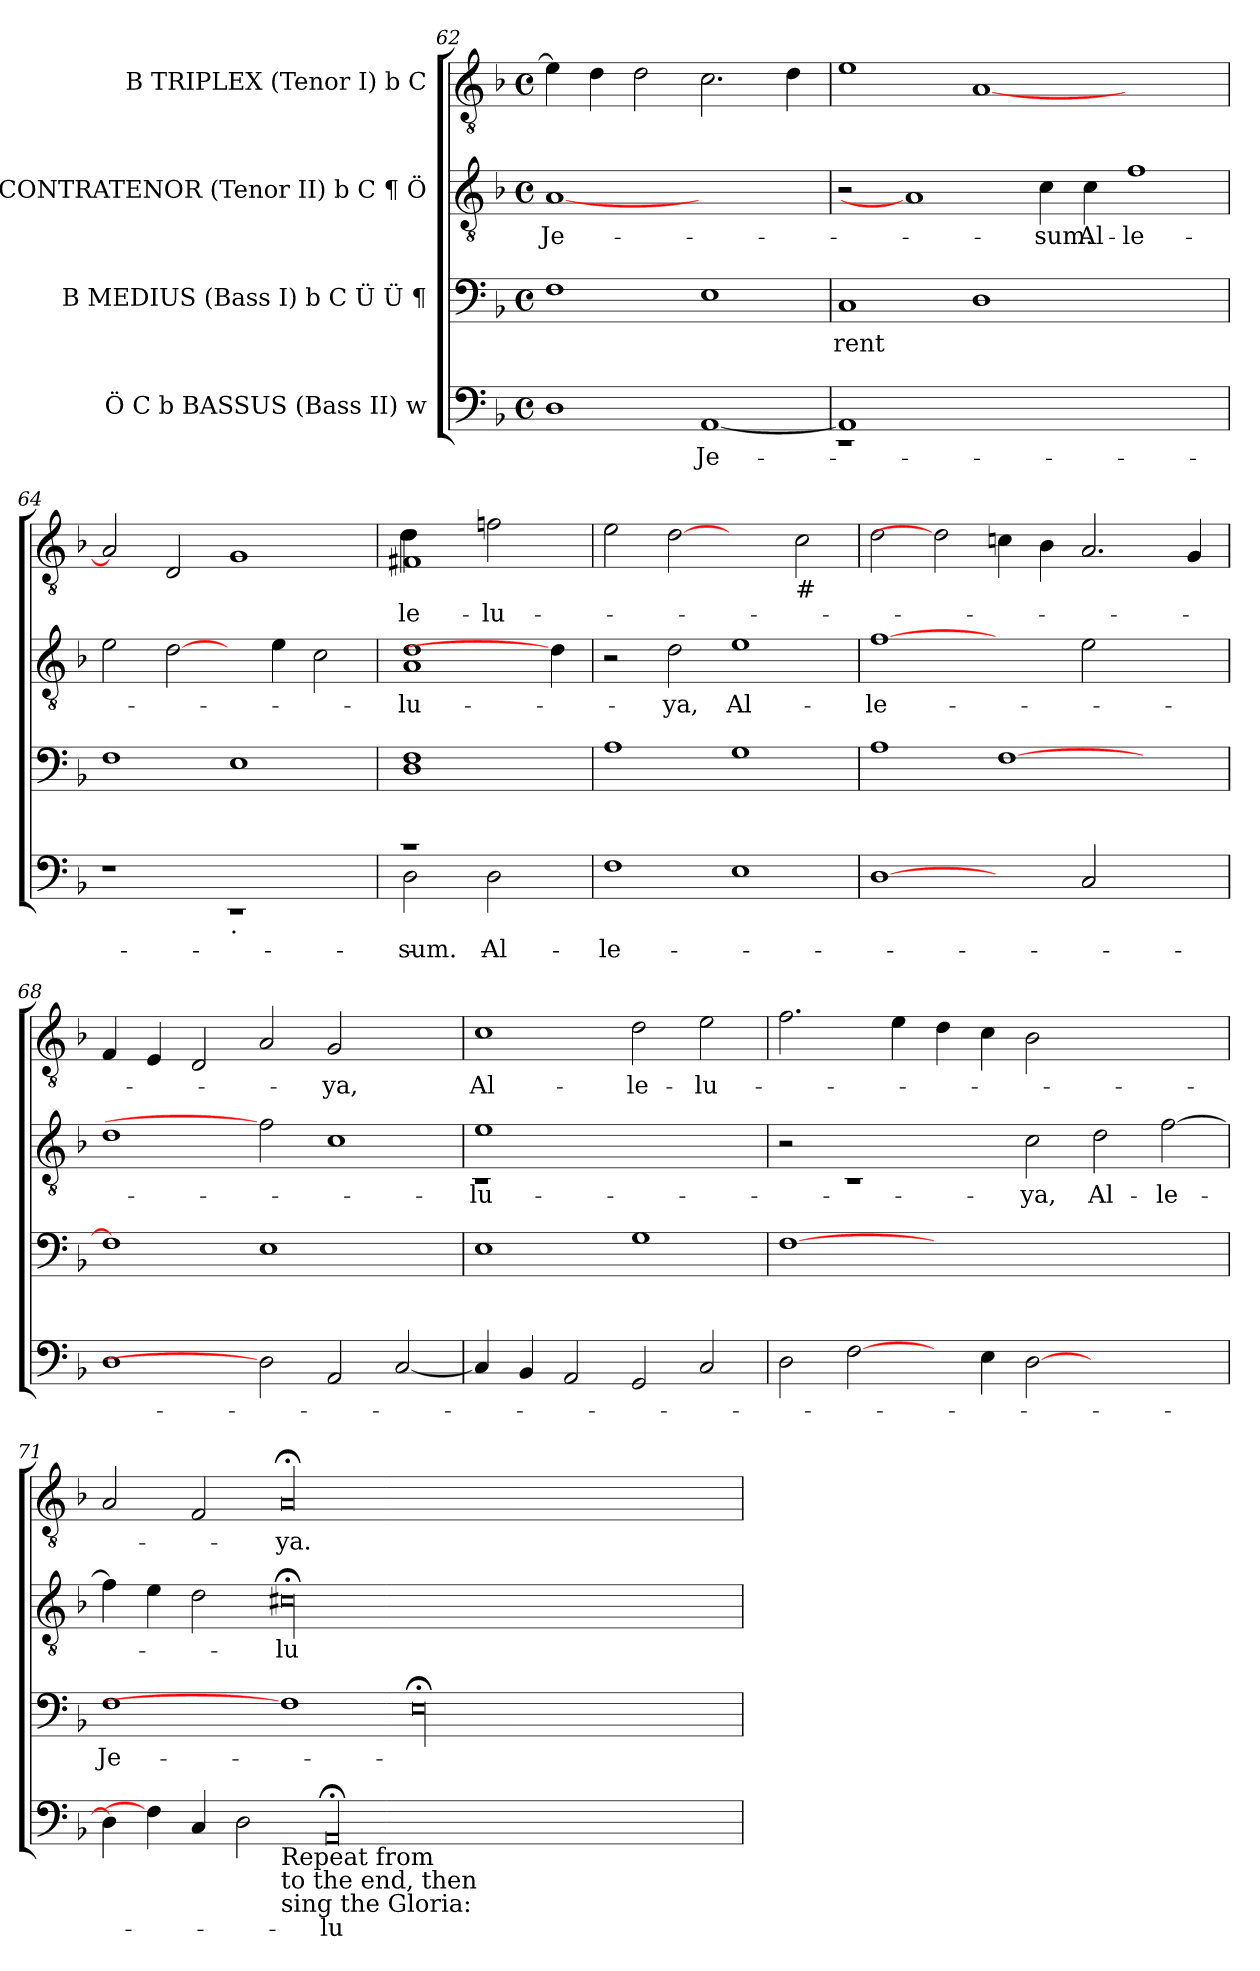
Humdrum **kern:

**kern	**text	**kern	**text	**kern	**text	**kern	**text
*part4	*part4	*part3	*part3	*part2	*part2	*part1	*part1
*staff4	*staff4	*staff3	*staff3	*staff2	*staff2	*staff1	*staff1
*I"Ö C b BASSUS (Bass II) w	*	*I"B MEDIUS (Bass I) b C Ü Ü ¶	*	*I"h B CONTRATENOR (Tenor II) b C ¶ Ö	*	*I"B TRIPLEX (Tenor I) b C	*
!!LO:PB:g=z
*clefF4	*	*clefF4	*	*clefGv2	*	*clefGv2	*
*k[b-]	*	*k[b-]	*	*k[b-]	*	*k[b-]	*
*F:	*	*F:	*	*F:	*	*F:	*
*M4/4	*	*M4/4	*	*M4/4	*	*M4/4	*
*met(c)	*	*met(c)	*	*met(c)	*	*met(c)	*
=62	=62	=62	=62	=62	=62	=62	=62
!	!	!	!	!	!LO:LY:b	!	!
1D	.	1F	.	[1A	Je-	4e\]	.
.	.	.	.	.	.	4d\	.
.	.	.	.	.	.	2d\	.
!	!LO:LY:b	!	!	!	!	!	!
[<1AA	Je-	1E	.	1ryy	.	2.c\	.
.	.	.	.	.	.	4d\	.
=63	=63	=63	=63	=63	=63	=63	=63
*^	*	*	*	*	*	*	*
!	!	!	!	!LO:LY:b	!	!	!	!
1AA]	1rEE	.	1C	-rent	2r	.	1e	.
.	.	.	.	.	1A]	.	.	.
0ryy	0ryy	.	1D	.	.	.	[<1A	.
!	!	!	!	!	!	!LO:LY:b	!	!
.	.	.	.	.	4c\	-sum.	.	.
!	!	!	!	!	!	!LO:LY:b	!	!
.	.	.	.	.	4c\	Al-	.	.
!	!	!	!	!	!	!LO:LY:b	!	!
.	.	.	1ryy	.	1f	-le-	1ryy	.
*v	*v	*	*	*	*	*	*	*
=64	=64	=64	=64	=64	=64	=64	=64
1r	.	1F	.	2e\	.	2A/]	.
.	.	.	.	[2d\	.	2D/	.
!LO:TX:b:t=.	!	!	!	!	!	!	!
1rEE	.	1E	.	4ryy	.	1G	.
.	.	.	.	4e\	.	.	.
.	.	.	.	2c\	.	.	.
=65	=65	=65	=65	=65	=65	=65	=65
*^	*	*	*	*	*	*	*
!	!	!LO:LY:b	!	!	!	!LO:LY:b	!	!LO:LY:b
*	*	*	*	*	*	*	*^	*
!	!	!	!	!	!	!	!	!	!LO:LY:b
*	*	*	*	*	*	*	*	*^	*
!	!	!	!	!	!	!	!	!	!	!LO:LY:b
1rc	2D\	-sum.	1D 1F	.	1A 1d	-lu-	1F#X	4d\	4d\	-le-
.	.	.	.	.	.	.	.	4ryy	4ryy	.
!	!	!LO:LY:b	!	!	!	!	!	!	!	!LO:LY:b
.	2D\	Al-	.	.	.	.	.	2.ryy	2fn\	-lu-
4ryy	4ryy	.	4ryy	.	4d\]	.	4ryy	.	4ryy	.
=66	=66	=66	=66	=66	=66	=66	=66	=66	=66	=66
!	!	!LO:LY:b	!	!	!	!	!	!	!	!
*v	*v	*	*	*	*	*	*v	*v	*v	*
1F	-le-	1A	.	2r	.	2e\	.
!	!	!	!	!	!LO:LY:b	!	!
.	.	.	.	2d\	-ya,	[2d	.
!	!	!	!	!	!LO:LY:b	!	!
1E	.	1G	.	1e	Al-	2ryy	.
!	!	!	!	!	!	!LO:TX:b:t=#	!
.	.	.	.	.	.	2c\	.
!!LO:LB:g=z
=67	=67	=67	=67	=67	=67	=67	=67
!	!	!	!	!	!LO:LY:b	!	!
[1D	.	1A	.	[1f	-le-	2d\	.
.	.	.	.	.	.	2d]	.
2ryy	.	[>1F	.	2ryy	.	4cn\	.
.	.	.	.	.	.	4B-\	.
2C/	.	.	.	2e\	.	2.A/	.
2ryy	.	2ryy	.	2ryy	.	.	.
.	.	.	.	.	.	4G/	.
=68	=68	=68	=68	=68	=68	=68	=68
1D	.	1F]	.	1d	.	4F/	.
.	.	.	.	.	.	4E/	.
.	.	.	.	.	.	2D/	.
2D]	.	1E	.	2f]	.	2A/	.
!	!	!	!	!	!	!	!LO:LY:b
2AA/	.	.	.	1c	.	2G/	-ya,
[<2C/	.	2ryy	.	.	.	2ryy	.
=69	=69	=69	=69	=69	=69	=69	=69
!	!	!	!	!	!LO:LY:b	!	!LO:LY:b
*	*	*	*	*^	*	*	*
4C/]	.	1E	.	1e	1rC	-lu-	1c	Al-
4BB-/	.	.	.	.	.	.	.	.
2AA/	.	.	.	.	.	.	.	.
!	!	!	!	!	!	!	!	!LO:LY:b
2GG/	.	1G	.	1ryy	1ryy	.	2d\	-le-
!	!	!	!	!	!	!	!	!LO:LY:b
2C/	.	.	.	.	.	.	2e\	-lu-
*	*	*	*	*v	*v	*	*	*
=70	=70	=70	=70	=70	=70	=70	=70
2D\	.	[1F	.	2r	.	2.f\	.
[2F\	.	.	.	1rC	.	.	.
.	.	.	.	.	.	4e\	.
4ryy	.	0ryy	.	.	.	4d\	.
4E\	.	.	.	.	.	4c\	.
!	!	!	!	!	!LO:LY:b	!	!
[>2D\	.	.	.	2c\	-ya,	2B-\	.
!	!	!	!	!	!LO:LY:b	!	!
1ryy	.	.	.	2d\	Al-	1ryy	.
!	!	!	!	!	!LO:LY:b	!	!
.	.	.	.	[>2f\	-le-	.	.
=71	=71	=71	=71	=71	=71	=71	=71
!	!	!	!LO:LY:b	!	!	!	!
*^	*	*	*	*	*	*	*
4D\]	1ryy	.	1F	Je-	4f\]	.	2A/	.
4F\]	.	.	.	.	4e\	.	.	.
4C/	.	.	.	.	2d\	.	2F/	.
2D\	.	.	.	.	.	.	.	.
!	!LO:TX:b:t=Repeat from\nto the end, then\nsing the Gloria&colon;	!	!	!	!	!	!	!
!	!	!	!	!	!	!LO:LY:b	!	!LO:LY:b
.	1ryy	.	1F]	.	00c#X;<	-lu-	00A;	-ya.
!	!	!LO:LY:b	!	!	!	!	!	!
00AA;	.	-lu-	.	.	.	.	.	.
.	00ryy	.	00E;<	.	.	.	.	.
.	.	.	.	.	1ryy	.	1ryy	.
2.ryy	.	.	.	.	.	.	.	.
*v	*v	*	*	*	*	*	*	*
=!	=!	=!	=!	=!	=!	=!	=!
*-	*-	*-	*-	*-	*-	*-	*-
